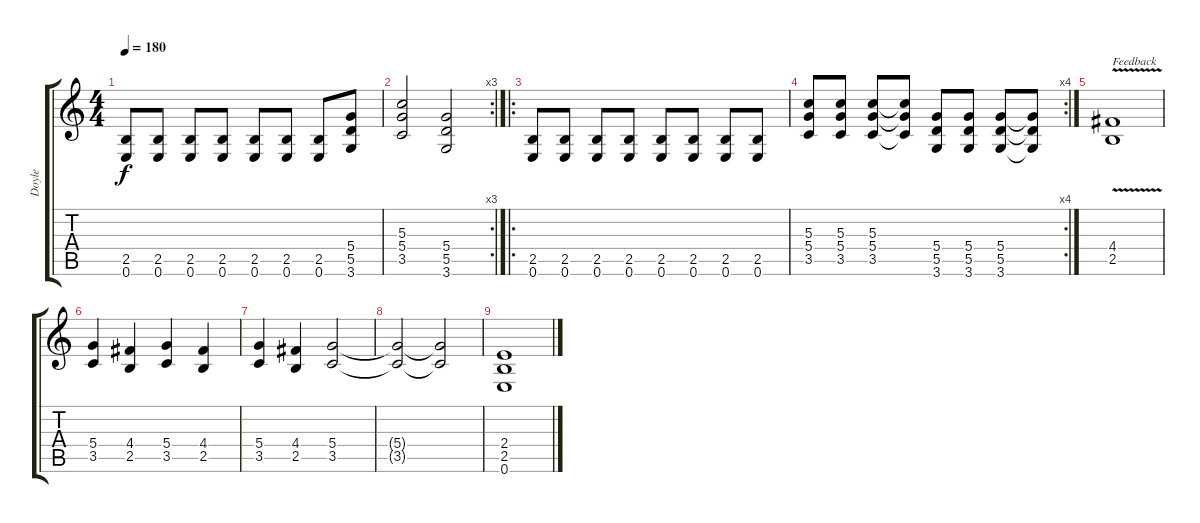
\track ("Doyle" "Doyle") {instrument overdrivenguitar}
\staff {score tabs}
\tuning (E4 B3 G3 D3 A2 E2) {hide}
\ts (4 4)
\tempo 180
\clef g2
\ks c
(2.5 0.6).8{dy f} (2.5 0.6).8 (2.5 0.6).8 (2.5 0.6).8 (2.5 0.6).8 (2.5 0.6).8 (2.5 0.6).8 (5.4 5.5 3.6).8 |
\rc 3
(5.3 5.4 3.5).2 (5.4 5.5 3.6).2 |
\ro
(2.5 0.6).8 (2.5 0.6).8 (2.5 0.6).8 (2.5 0.6).8 (2.5 0.6).8 (2.5 0.6).8 (2.5 0.6).8 (2.5 0.6).8 |
\rc 4
(5.3 5.4 3.5).8 (5.3 5.4 3.5).8 (5.3 5.4 3.5).8 (5.3{t} 5.4{t} 3.5{t}).8 (5.4 5.5 3.6).8 (5.4 5.5 3.6).8 (5.4 5.5 3.6).8 (5.4{t} 5.5{t} 3.6{t}).8 |
(4.4 2.5{v}).1{txt "Feedback"} |
(5.4 3.5).4 (4.4 2.5).4 (5.4 3.5).4 (4.4 2.5).4 |
(5.4 3.5).4 (4.4 2.5).4 (5.4 3.5).2 |
(5.4{t} 3.5{t}).2 (5.4{t} 3.5{t}).2 |
(2.4 2.5 0.6).1
